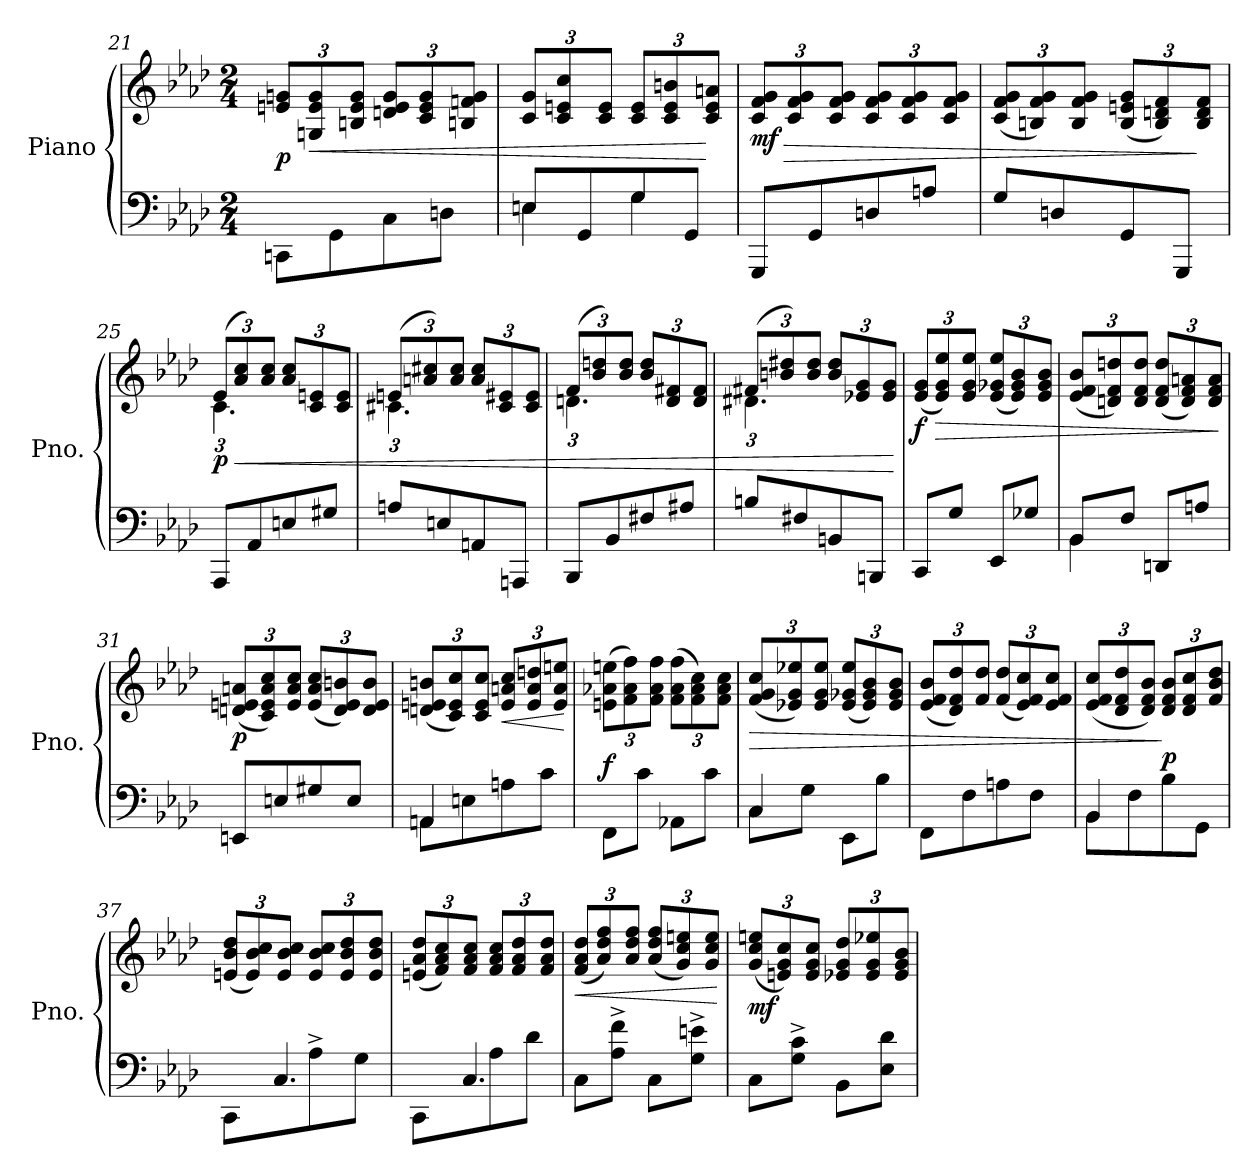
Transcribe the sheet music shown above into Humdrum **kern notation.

**kern	**kern	**dynam
*part1	*part1	*part1
*staff2	*staff1	*staff1/2
*I"Piano	*	*
*I'Pno.	*	*
*clefF4	*clefG2	*
*k[b-e-a-d-]	*k[b-e-a-d-]	*
*M2/4	*M2/4	*
*	*Xbrackettup	*
=21	=21	=21
!	!	!LO:DY:b
8CCn\L	12en/ 12gn/L	p
!	!	!LO:HP:b
.	12Gn/ 12e/ 12g/	<
8GG\	.	.
.	12Bn/ 12e/ 12g/J	.
8C\	12dn/ 12e/ 12g/L	.
.	12c/ 12e/ 12g/	.
8Dn\J	.	.
.	12Bn/ 12fn/ 12g/J	.
=22	=22	=22
*^	*	*
8En/L	4E\	12c/ 12g/L	.
.	.	12c/ 12en/ 12cc/	.
8GG/	.	.	.
.	.	12c/ 12e/J	.
8G/	4G\	12c/ 12e/L	.
.	.	12c/ 12e/ 12bn/	.
8GG/J	.	.	.
.	.	12c/ 12e/ 12an/J	[
*v	*v	*	*
=23	=23	=23
!	!	!LO:DY:b
8GGG/L	12c/ 12f/ 12g/L	mf
!	!	!LO:HP:b
.	12c/ 12f/ 12g/	>
8GG/	.	.
.	12c/ 12f/ 12g/J	.
8Dn/	12c/ 12f/ 12g/L	.
.	12c/ 12f/ 12g/	.
8An/J	.	.
.	12c/ 12f/ 12g/J	.
!!LO:PB:g=z
=24	=24	=24
8G/L	(12c/ 12f/ 12g/L	.
.	12Bn/ 12f/ 12g/)	.
8Dn/	.	.
.	12B/ 12f/ 12g/J	.
8GG/	(>12B/ 12en/ 12g/L	.
.	12B/ 12dn/ 12f/)	.
8GGG/J	.	.
.	12B/ 12d/ 12f/J	]
=25	=25	=25
*	*^	*
!	!	!	!LO:DY:b
8AAA-/L	(12e-/L	6.c\	p
!	!	!	!LO:HP:b
.	12a-/ 12cc/)	.	<
8AA-/	.	.	.
.	12a-/ 12cc/J	.	.
8En/	12a-/ 12cc/L	4ryy	.
.	12c/ 12en/	.	.
8G#X/J	.	.	.
.	12c/ 12e/J	.	.
=26	=26	=26	=26
8An/L	(12en/L	6.c#X\	.
.	12an/ 12cc#X/)	.	.
8En/	.	.	.
.	12a/ 12cc#/J	.	.
8AAn/	12a/ 12cc#/L	4ryy	.
.	12c#/ 12e#X/	.	.
8AAAn/J	.	.	.
.	12c#/ 12e#/J	.	.
=27	=27	=27	=27
8BBB-/L	(12f/L	6.dn\	.
.	12b-/ 12ddn/)	.	.
8BB-/	.	.	.
.	12b-/ 12dd/J	.	.
8F#X/	12b-/ 12dd/L	4ryy	.
.	12d/ 12f#X/	.	.
8A#X/J	.	.	.
.	12d/ 12f#/J	.	.
!!LO:LB:g=z	!!
=28	=28	=28	=28
8Bn/L	(12f#X/L	6.d#X\	.
.	12bn/ 12dd#X/)	.	.
8F#X/	.	.	.
.	12b/ 12dd#/J	.	.
8BBn/	12b/ 12dd#/L	4ryy	.
.	12e-X/ 12g/	.	.
8BBBn/J	.	.	.
.	12e-/ 12g/J	.	.
*	*v	*v	*
.	.	[
=29	=29	=29
!	!	!LO:DY:b
8CC/L	(>12e-/ 12g/L	f
!	!	!LO:HP:b
.	12e-/ 12g/ 12ee-/)	>
8G/J	.	.
.	12e-/ 12g/ 12ee-/J	.
8EE-/L	(>12e-/ 12g-X/ 12ee-/L	.
.	12e-/ 12g-/ 12b-/)	.
8G-X/J	.	.
.	12e-/ 12g-/ 12b-/J	.
=30	=30	=30
*^	*	*
8BB-/L	4BB-\	(>12e-/ 12f/ 12b-/L	.
.	.	12dn/ 12f/ 12ddn/)	.
8F/J	.	.	.
.	.	12d/ 12f/ 12dd/J	.
8DDn/L	4ryy	(>12d/ 12f/ 12dd/L	.
.	.	12d/ 12f/ 12an/)	.
8An/J	.	.	.
.	.	12d/ 12f/ 12a/J	.
*v	*v	*	*
.	.	]
=31	=31	=31
!	!	!LO:DY:b
8EEn/L	(>12dn/ 12en/ 12an/L	p
.	12c/ 12e/ 12a/ 12cc/)	.
8En/	.	.
.	12e/ 12a/ 12cc/J	.
8G#X/	(>12e/ 12a/ 12cc/L	.
.	12d/ 12e/ 12bn/)	.
8E/J	.	.
.	12d/ 12e/ 12b/J	.
=32	=32	=32
*^	*	*
8AAn\L	4AA/	(>12dn/ 12en/ 12bn/L	.
.	.	12c/ 12e/ 12cc/)	.
8En\	.	.	.
.	.	12c/ 12e/ 12cc/J	.
!	!	!	!LO:HP:b
8An\	4ryy	12e/ 12an/ 12cc/L	<
.	.	12e/ 12a/ 12ddn/	.
8c\J	.	.	.
.	.	12e/ 12a/ 12een/J	.
*v	*v	*	*
.	.	[
!!LO:LB:g=z
=33	=33	=33
!	!	!LO:DY:a=2
8FF\L	(12en\ 12a-X\ 12een\L	f
.	12f\ 12a-\ 12ff\)	.
8c\J	.	.
.	12f\ 12a-\ 12ff\J	.
8AA-X\L	(12f\ 12a-\ 12ff\L	.
.	12f\ 12a-\ 12cc\)	.
8c\J	.	.
.	12f\ 12a-\ 12cc\J	.
=34	=34	=34
*^	*	*
!	!	!	!LO:HP:b
8C\L	4C/	(>12f/ 12g/ 12cc/L	>
.	.	12e-X/ 12g/ 12ee-X/)	.
8G\J	.	.	.
.	.	12e-/ 12g/ 12ee-/J	.
8EE-\L	4ryy	(>12e-/ 12g-X/ 12ee-/L	.
.	.	12e-/ 12g-/ 12b-/)	.
8B-\J	.	.	.
.	.	12e-/ 12g-/ 12b-/J	.
*v	*v	*	*
=35	=35	=35
8FF\L	(>12e-/ 12f/ 12b-/L	.
.	12d-/ 12f/ 12dd-/)	.
8F\	.	.
.	12f/ 12dd-/J	.
8An\	(>12f/ 12dd-/L	.
.	12e-/ 12f/ 12cc/)	.
8F\J	.	.
.	12e-/ 12f/ 12cc/J	.
=36	=36	=36
*^	*	*
8BB-\L	4BB-/	(12e-/ 12f/ 12cc/L	.
.	.	12d-/ 12f/ 12dd-/	.
8F\	.	.	.
.	.	12d-/ 12f/ 12b-/J)	.
!	!	!	!LO:DY:n=1:a=2
8B-\	4ryy	12d-/ 12f/ 12b-/L	] p
.	.	12d-/ 12f/ 12cc/	.
8GG\J	.	.	.
.	.	12f/ 12b-/ 12dd-/J	.
=37	=37	=37	=37
8CC\L	8ryy	(>12en/ 12b-/ 12dd-/L	.
.	.	12e/ 12b-/ 12cc/)	.
8C\yy	4.C/	.	.
.	.	12e/ 12b-/ 12cc/J	.
8A-^\	.	12e/ 12b-/ 12cc/L	.
.	.	12e/ 12b-/ 12dd-/	.
8G\J	.	.	.
.	.	12e/ 12b-/ 12dd-/J	.
=38	=38	=38	=38
8CC\L	8ryy	(>12en/ 12a-/ 12dd-/L	.
.	.	12f/ 12a-/ 12cc/)	.
8C\yy	4.C/	.	.
.	.	12f/ 12a-/ 12cc/J	.
8A-\	.	12f/ 12a-/ 12cc/L	.
.	.	12f/ 12a-/ 12dd-/	.
8d-\J	.	.	.
.	.	12f/ 12a-/ 12dd-/J	.
*v	*v	*	*
!!LO:LB:g=z
=39	=39	=39
!	!	!LO:HP:b
8C\L	(>12f/ 12a-/ 12dd-/L	<
.	12a-/ 12dd-/ 12ff/)	.
8A-\^ 8f\^J	.	.
.	12a-/ 12dd-/ 12ff/J	.
8C\L	(>12a-/ 12dd-/ 12ff/L	.
.	12g/ 12cc/ 12een/)	.
8G\^ 8en\^J	.	.
.	12g/ 12cc/ 12ee/J	.
.	.	[
=40	=40	=40
!	!	!LO:DY:b
8C\L	(>12g/ 12cc/ 12een/L	mf
.	12en/ 12g/ 12cc/)	.
8G\^ 8c\^J	.	.
.	12e/ 12g/ 12cc/J	.
8BB-\L	12e-X/ 12g/ 12dd-/L	.
.	12e-/ 12g/ 12ee-X/	.
8E-\ 8d-\J	.	.
.	12e-/ 12g/ 12b-/J	.
=	=	=
*-	*-	*-
